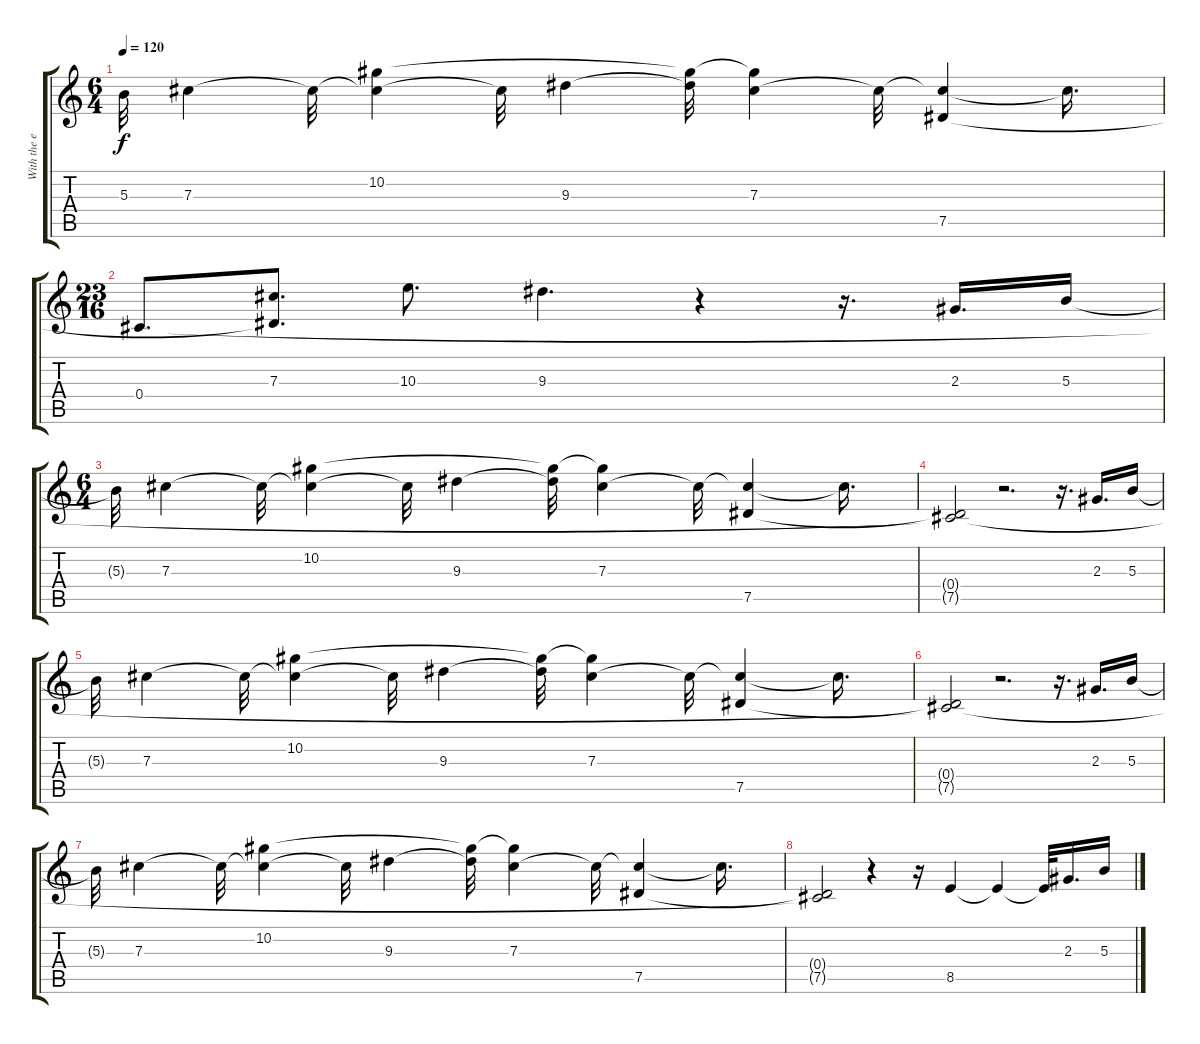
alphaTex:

\track ("With the effect" "With the e") {instrument electricguitarjazz}
\staff {score tabs}
\tuning (Eb4 Bb3 Gb3 Db3 Ab2 Db2) {hide}
\ts (6 4)
\tempo 120
\clef g2
\ks c
5.3{t}.32{dy f} 7.3.4 7.3{t}.32 (10.2 7.3{t}).4 7.3{t}.32 9.3.4 (10.2{t} 9.3{t}).32 (10.2{t} 7.3).4 7.3{t}.32 (7.3{t} 7.5).4 7.3{t}.16{d} |
\ts (23 16)
0.4{t}.8{d} (7.3 7.5{t}).8{d} 10.3.8{d} 9.3.4{d} r.4 r.16{d} 2.3.16{d} 5.3.16 |
\ts (6 4)
5.3{t}.32 7.3.4 7.3{t}.32 (10.2 7.3{t}).4 7.3{t}.32 9.3.4 (10.2{t} 9.3{t}).32 (10.2{t} 7.3).4 7.3{t}.32 (7.3{t} 7.5).4 7.3{t}.16{d} |
(0.4{t} 7.5{t}).2 r.2{d} r.16{d} 2.3.16{d} 5.3.16 |
5.3{t}.32 7.3.4 7.3{t}.32 (10.2 7.3{t}).4 7.3{t}.32 9.3.4 (10.2{t} 9.3{t}).32 (10.2{t} 7.3).4 7.3{t}.32 (7.3{t} 7.5).4 7.3{t}.16{d} |
(0.4{t} 7.5{t}).2 r.2{d} r.16{d} 2.3.16{d} 5.3.16 |
5.3{t}.32 7.3.4 7.3{t}.32 (10.2 7.3{t}).4 7.3{t}.32 9.3.4 (10.2{t} 9.3{t}).32 (10.2{t} 7.3).4 7.3{t}.32 (7.3{t} 7.5).4 7.3{t}.16{d} |
(0.4{t} 7.5{t}).2 r.4 r.16 8.5.4 8.5{t}.4 8.5{t}.32 2.3.16{d} 5.3.16
